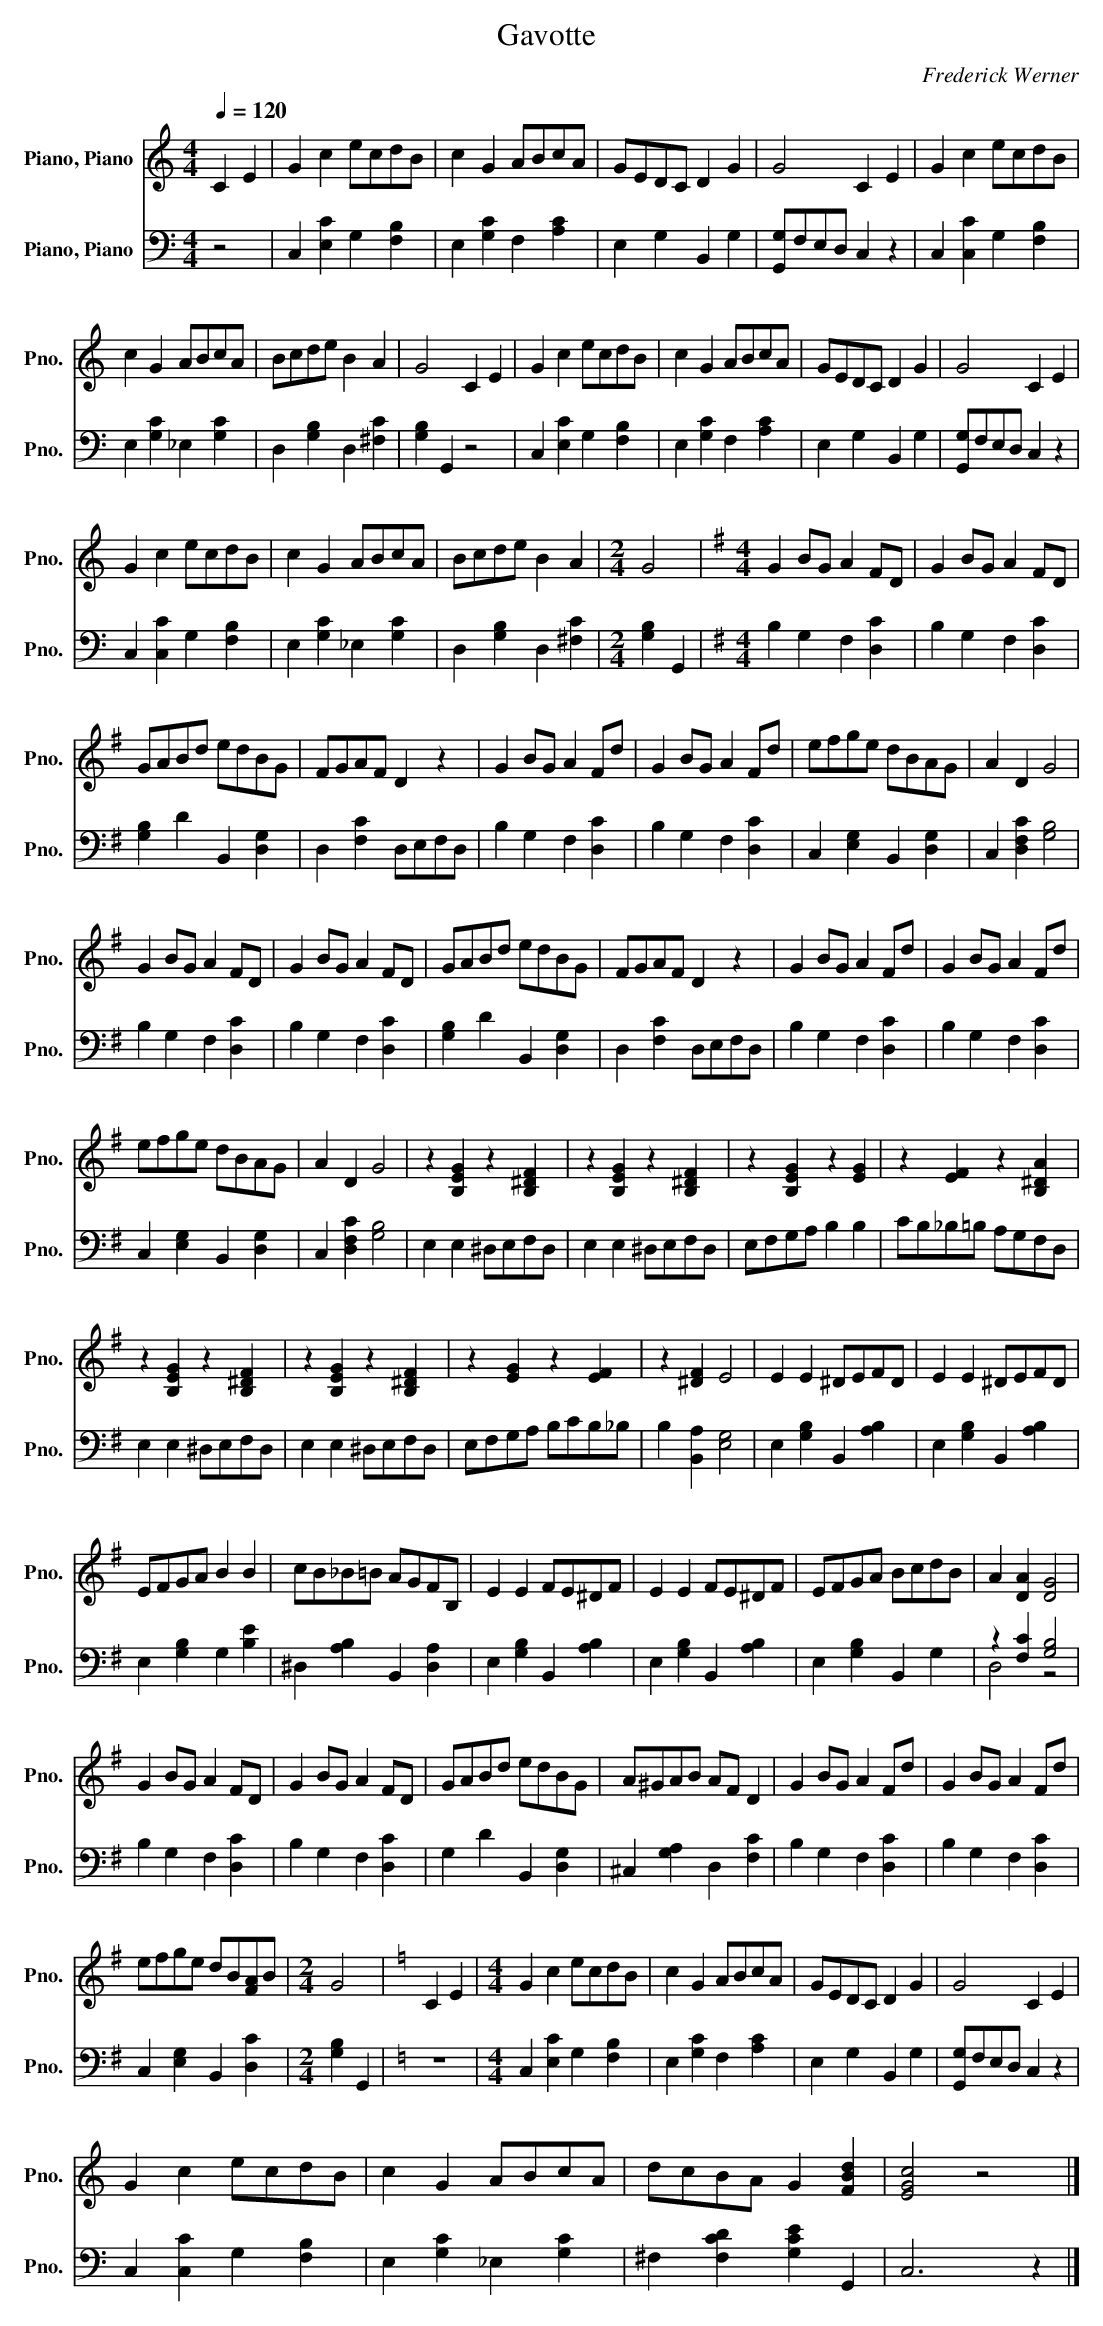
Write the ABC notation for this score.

X:1
T:Gavotte
C:Frederick Werner
%%score 1 ( 2 3 )
L:1/4
Q:1/4=120
M:4/4
K:C
V:1 treble nm="Piano, Piano" snm="Pno."
V:2 bass nm="Piano, Piano" snm="Pno."
V:3 bass
V:1
C E | G c e/c/d/B/ | c G A/B/c/A/ | G/E/D/C/ D G | G2 C E | G c e/c/d/B/ |$ c G A/B/c/A/ |
B/c/d/e/ B A | G2 C E | G c e/c/d/B/ | c G A/B/c/A/ | G/E/D/C/ D G | G2 C E |$ G c e/c/d/B/ |
c G A/B/c/A/ | B/c/d/e/ B A |[M:2/4] G2 |[K:G][M:4/4] G B/G/ A F/D/ | G B/G/ A F/D/ |$
G/A/B/d/ e/d/B/G/ | F/G/A/F/ D z | G B/G/ A F/d/ | G B/G/ A F/d/ | e/f/g/e/ d/B/A/G/ | A D G2 |$
[K:G] G B/G/ A F/D/ | G B/G/ A F/D/ | G/A/B/d/ e/d/B/G/ | F/G/A/F/ D z | G B/G/ A F/d/ |
G B/G/ A F/d/ |$ e/f/g/e/ d/B/A/G/ | A D G2 | z [B,EG] z [B,^DF] | z [B,EG] z [B,^DF] |
z [B,EG] z [EG] | z [EF] z [B,^DA] |$ z [B,EG] z [B,^DF] | z [B,EG] z [B,^DF] | z [EG] z [EF] |
z [^DF] E2 | E E ^D/E/F/D/ | E E ^D/E/F/D/ |$ E/F/G/A/ B B | c/B/_B/=B/ A/G/F/B,/ |
E E F/E/^D/F/ | E E F/E/^D/F/ | E/F/G/A/ B/c/d/B/ | A [DA] [DG]2 |$ G B/G/ A F/D/ |
G B/G/ A F/D/ | G/A/B/d/ e/d/B/G/ | A/^G/A/B/ A/F/ D | G B/G/ A F/d/ | G B/G/ A F/d/ |$
e/f/g/e/ d/B/[FA]/B/ |[M:2/4] G2 |[K:C] C E |[M:4/4] G c e/c/d/B/ | c G A/B/c/A/ | G/E/D/C/ D G |
G2 C E |$ G c e/c/d/B/ | c G A/B/c/A/ | d/c/B/A/ G [FBd] | [EGc]2 z2 |]
V:2
z2 | C, [E,C] G, [F,B,] | E, [G,C] F, [A,C] | E, G, B,, G, | [G,,G,]/F,/E,/D,/ C, z |
C, [C,C] G, [F,B,] |$ E, [G,C] _E, [G,C] | D, [G,B,] D, [^F,C] | [G,B,] G,, z2 |
C, [E,C] G, [F,B,] | E, [G,C] F, [A,C] | E, G, B,, G, | [G,,G,]/F,/E,/D,/ C, z |$
C, [C,C] G, [F,B,] | E, [G,C] _E, [G,C] | D, [G,B,] D, [^F,C] |[M:2/4] [G,B,] G,, |
[K:G][M:4/4] B, G, F, [D,C] | B, G, F, [D,C] |$ [G,B,] D B,, [D,G,] | D, [F,C] D,/E,/F,/D,/ |
B, G, F, [D,C] | B, G, F, [D,C] | C, [E,G,] B,, [D,G,] | C, [D,F,C] [G,B,]2 |$
[K:G] B, G, F, [D,C] | B, G, F, [D,C] | [G,B,] D B,, [D,G,] | D, [F,C] D,/E,/F,/D,/ |
B, G, F, [D,C] | B, G, F, [D,C] |$ C, [E,G,] B,, [D,G,] | C, [D,F,C] [G,B,]2 |
E, E, ^D,/E,/F,/D,/ | E, E, ^D,/E,/F,/D,/ | E,/F,/G,/A,/ B, B, | C/B,/_B,/=B,/ A,/G,/F,/D,/ |$
E, E, ^D,/E,/F,/D,/ | E, E, ^D,/E,/F,/D,/ | E,/F,/G,/A,/ B,/C/B,/_B,/ | B, [B,,A,] [E,G,]2 |
E, [G,B,] B,, [A,B,] | E, [G,B,] B,, [A,B,] |$ E, [G,B,] G, [B,E] | ^D, [A,B,] B,, [D,A,] |
E, [G,B,] B,, [A,B,] | E, [G,B,] B,, [A,B,] | E, [G,B,] B,, G, | z [F,C] [G,B,]2 |$
B, G, F, [D,C] | B, G, F, [D,C] | G, D B,, [D,G,] | ^C, [G,A,] D, [F,C] | B, G, F, [D,C] |
B, G, F, [D,C] |$ C, [E,G,] B,, [D,C] |[M:2/4] [G,B,] G,, |[K:C] z2 |[M:4/4] C, [E,C] G, [F,B,] |
E, [G,C] F, [A,C] | E, G, B,, G, | [G,,G,]/F,/E,/D,/ C, z |$ C, [C,C] G, [F,B,] |
E, [G,C] _E, [G,C] | ^F, [F,CD] [G,CE] G,, | C,3 z |]
V:3
x2 | x4 | x4 | x4 | x4 | x4 |$ x4 | x4 | x4 | x4 | x4 | x4 | x4 |$ x4 | x4 | x4 |[M:2/4] x2 |
[K:G][M:4/4] x4 | x4 |$ x4 | x4 | x4 | x4 | x4 | x4 |$[K:G] x4 | x4 | x4 | x4 | x4 | x4 |$ x4 |
x4 | x4 | x4 | x4 | x4 |$ x4 | x4 | x4 | x4 | x4 | x4 |$ x4 | x4 | x4 | x4 | x4 | D,2 z2 |$ x4 |
x4 | x4 | x4 | x4 | x4 |$ x4 |[M:2/4] x2 |[K:C] x2 |[M:4/4] x4 | x4 | x4 | x4 |$ x4 | x4 | x4 |
x4 |]
